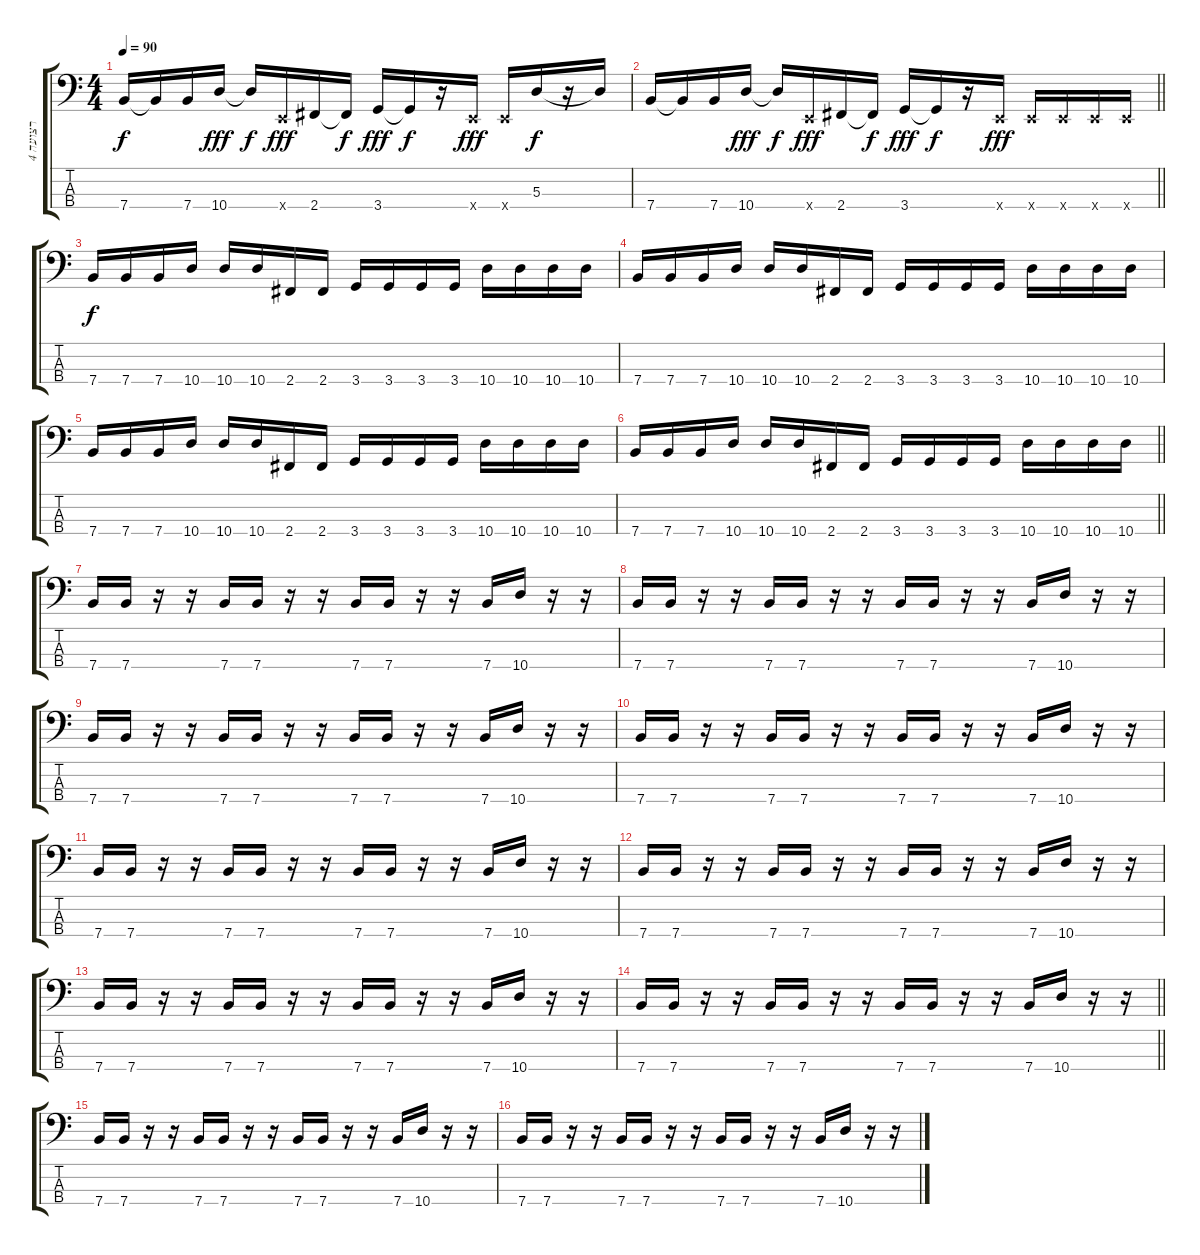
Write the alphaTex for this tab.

\track ("רצועה 4" "רצועה 4") {instrument electricbassfinger}
\staff {score tabs}
\tuning (G2 D2 A1 E1) {hide}
\ts (4 4)
\tempo 90
\clef f4
\ks c
7.4.16{dy f} 7.4{t}.16 7.4.16 10.4.16{dy fff} 10.4{t}.16{dy f} 0.4{x}.16{dy fff} 2.4.16 2.4{t}.16{dy f} 3.4.16{dy fff} 3.4{t}.16{dy f} r.16 0.4{x}.16{dy fff} 0.4{x}.16 5.3.16{dy f} r.16 5.3{t}.16 |
\barLineRight lightlight
7.4.16 7.4{t}.16 7.4.16 10.4.16{dy fff} 10.4{t}.16{dy f} 0.4{x}.16{dy fff} 2.4.16 2.4{t}.16{dy f} 3.4.16{dy fff} 3.4{t}.16{dy f} r.16 0.4{x}.16{dy fff} 0.4{x}.16 0.4{x}.16 0.4{x}.16 0.4{x}.16 |
7.4.16{dy f} 7.4.16 7.4.16 10.4.16 10.4.16 10.4.16 2.4.16 2.4.16 3.4.16 3.4.16 3.4.16 3.4.16 10.4.16 10.4.16 10.4.16 10.4.16 |
7.4.16 7.4.16 7.4.16 10.4.16 10.4.16 10.4.16 2.4.16 2.4.16 3.4.16 3.4.16 3.4.16 3.4.16 10.4.16 10.4.16 10.4.16 10.4.16 |
7.4.16 7.4.16 7.4.16 10.4.16 10.4.16 10.4.16 2.4.16 2.4.16 3.4.16 3.4.16 3.4.16 3.4.16 10.4.16 10.4.16 10.4.16 10.4.16 |
\barLineRight lightlight
7.4.16 7.4.16 7.4.16 10.4.16 10.4.16 10.4.16 2.4.16 2.4.16 3.4.16 3.4.16 3.4.16 3.4.16 10.4.16 10.4.16 10.4.16 10.4.16 |
7.4.16 7.4.16 r.16 r.16 7.4.16 7.4.16 r.16 r.16 7.4.16 7.4.16 r.16 r.16 7.4.16 10.4.16 r.16 r.16 |
7.4.16 7.4.16 r.16 r.16 7.4.16 7.4.16 r.16 r.16 7.4.16 7.4.16 r.16 r.16 7.4.16 10.4.16 r.16 r.16 |
7.4.16 7.4.16 r.16 r.16 7.4.16 7.4.16 r.16 r.16 7.4.16 7.4.16 r.16 r.16 7.4.16 10.4.16 r.16 r.16 |
7.4.16 7.4.16 r.16 r.16 7.4.16 7.4.16 r.16 r.16 7.4.16 7.4.16 r.16 r.16 7.4.16 10.4.16 r.16 r.16 |
7.4.16 7.4.16 r.16 r.16 7.4.16 7.4.16 r.16 r.16 7.4.16 7.4.16 r.16 r.16 7.4.16 10.4.16 r.16 r.16 |
7.4.16 7.4.16 r.16 r.16 7.4.16 7.4.16 r.16 r.16 7.4.16 7.4.16 r.16 r.16 7.4.16 10.4.16 r.16 r.16 |
7.4.16 7.4.16 r.16 r.16 7.4.16 7.4.16 r.16 r.16 7.4.16 7.4.16 r.16 r.16 7.4.16 10.4.16 r.16 r.16 |
\barLineRight lightlight
7.4.16 7.4.16 r.16 r.16 7.4.16 7.4.16 r.16 r.16 7.4.16 7.4.16 r.16 r.16 7.4.16 10.4.16 r.16 r.16 |
7.4.16 7.4.16 r.16 r.16 7.4.16 7.4.16 r.16 r.16 7.4.16 7.4.16 r.16 r.16 7.4.16 10.4.16 r.16 r.16 |
7.4.16 7.4.16 r.16 r.16 7.4.16 7.4.16 r.16 r.16 7.4.16 7.4.16 r.16 r.16 7.4.16 10.4.16 r.16 r.16
